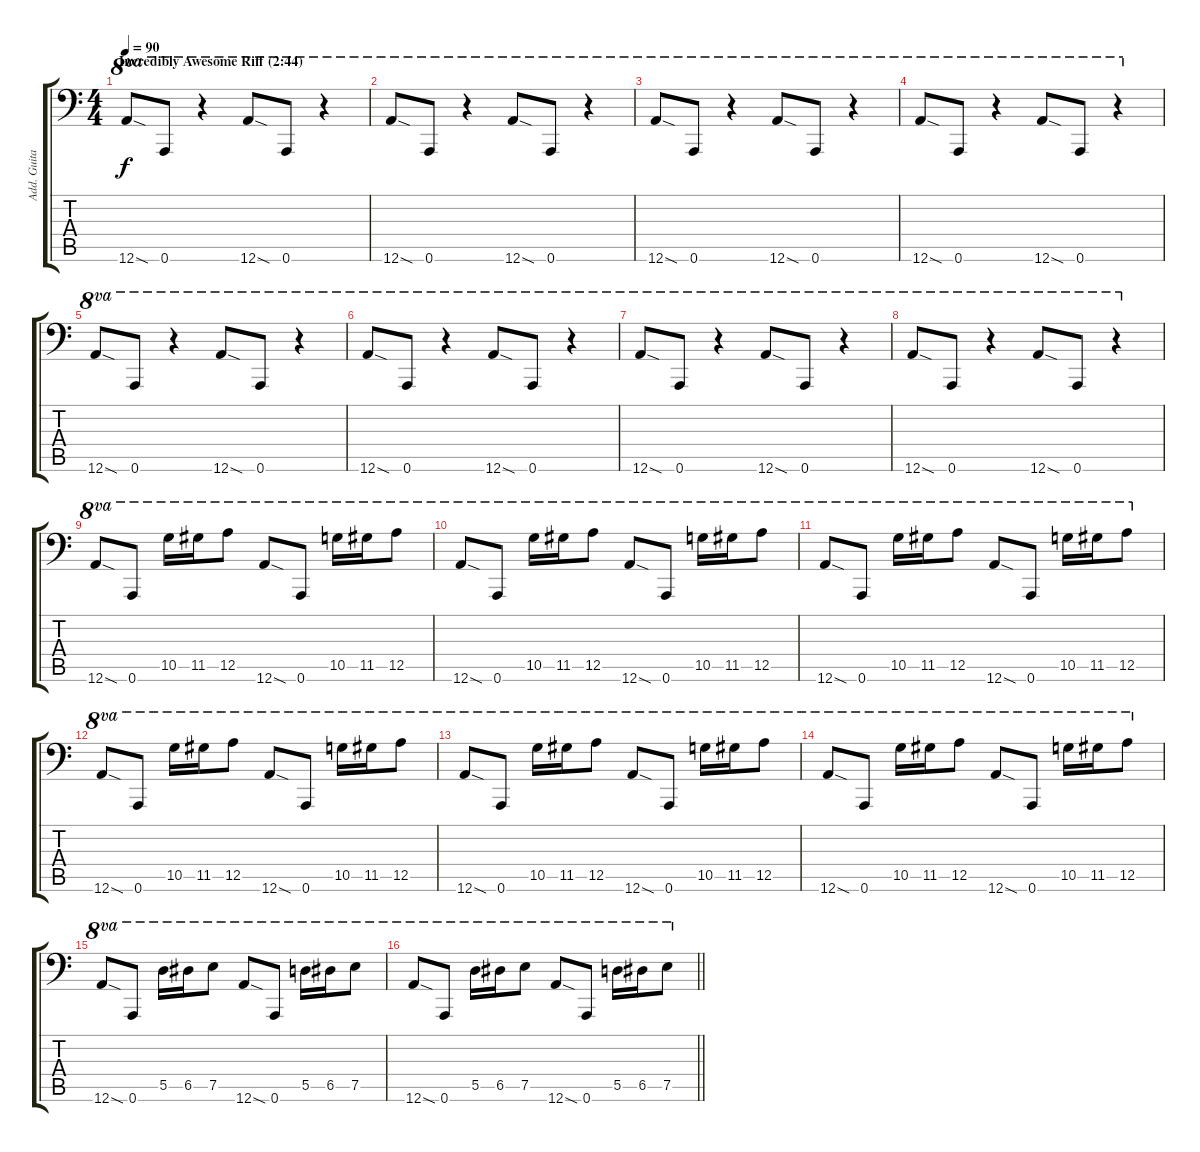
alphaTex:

\track ("Add. Guitar - Josh Homme" "Add. Guita") {instrument distortionguitar}
\staff {score tabs}
\tuning (E4 B3 G3 D3 A2 A1) {hide}
\ts (4 4)
\section ("" "Incredibly Awesome Riff (2:44)")
\tempo 90
\clef f4
\ks c
12.6{sod}.8{ot 8va dy f volume 12} 0.6.8{ot 8va} r.4{ot 8va} 12.6{sod}.8{ot 8va} 0.6.8{ot 8va} r.4{ot 8va} |
12.6{sod}.8{ot 8va} 0.6.8{ot 8va} r.4{ot 8va} 12.6{sod}.8{ot 8va} 0.6.8{ot 8va} r.4{ot 8va} |
12.6{sod}.8{ot 8va} 0.6.8{ot 8va} r.4{ot 8va} 12.6{sod}.8{ot 8va} 0.6.8{ot 8va} r.4{ot 8va} |
12.6{sod}.8{ot 8va} 0.6.8{ot 8va} r.4{ot 8va} 12.6{sod}.8{ot 8va} 0.6.8{ot 8va} r.4{ot 8va} |
12.6{sod}.8{ot 8va} 0.6.8{ot 8va} r.4{ot 8va} 12.6{sod}.8{ot 8va} 0.6.8{ot 8va} r.4{ot 8va} |
12.6{sod}.8{ot 8va} 0.6.8{ot 8va} r.4{ot 8va} 12.6{sod}.8{ot 8va} 0.6.8{ot 8va} r.4{ot 8va} |
12.6{sod}.8{ot 8va} 0.6.8{ot 8va} r.4{ot 8va} 12.6{sod}.8{ot 8va} 0.6.8{ot 8va} r.4{ot 8va} |
12.6{sod}.8{ot 8va} 0.6.8{ot 8va} r.4{ot 8va} 12.6{sod}.8{ot 8va} 0.6.8{ot 8va} r.4{ot 8va} |
12.6{sod}.8{ot 8va} 0.6.8{ot 8va} 10.5.16{ot 8va} 11.5.16{ot 8va} 12.5.8{ot 8va} 12.6{sod}.8{ot 8va} 0.6.8{ot 8va} 10.5.16{ot 8va} 11.5.16{ot 8va} 12.5.8{ot 8va} |
12.6{sod}.8{ot 8va} 0.6.8{ot 8va} 10.5.16{ot 8va} 11.5.16{ot 8va} 12.5.8{ot 8va} 12.6{sod}.8{ot 8va} 0.6.8{ot 8va} 10.5.16{ot 8va} 11.5.16{ot 8va} 12.5.8{ot 8va} |
12.6{sod}.8{ot 8va} 0.6.8{ot 8va} 10.5.16{ot 8va} 11.5.16{ot 8va} 12.5.8{ot 8va} 12.6{sod}.8{ot 8va} 0.6.8{ot 8va} 10.5.16{ot 8va} 11.5.16{ot 8va} 12.5.8{ot 8va} |
12.6{sod}.8{ot 8va} 0.6.8{ot 8va} 10.5.16{ot 8va} 11.5.16{ot 8va} 12.5.8{ot 8va} 12.6{sod}.8{ot 8va} 0.6.8{ot 8va} 10.5.16{ot 8va} 11.5.16{ot 8va} 12.5.8{ot 8va} |
12.6{sod}.8{ot 8va} 0.6.8{ot 8va} 10.5.16{ot 8va} 11.5.16{ot 8va} 12.5.8{ot 8va} 12.6{sod}.8{ot 8va} 0.6.8{ot 8va} 10.5.16{ot 8va} 11.5.16{ot 8va} 12.5.8{ot 8va} |
12.6{sod}.8{ot 8va} 0.6.8{ot 8va} 10.5.16{ot 8va} 11.5.16{ot 8va} 12.5.8{ot 8va} 12.6{sod}.8{ot 8va} 0.6.8{ot 8va} 10.5.16{ot 8va} 11.5.16{ot 8va} 12.5.8{ot 8va} |
12.6{sod}.8{ot 8va} 0.6.8{ot 8va} 5.5.16{ot 8va} 6.5.16{ot 8va} 7.5.8{ot 8va} 12.6{sod}.8{ot 8va} 0.6.8{ot 8va} 5.5.16{ot 8va} 6.5.16{ot 8va} 7.5.8{ot 8va} |
\barLineRight lightlight
12.6{sod}.8{ot 8va} 0.6.8{ot 8va} 5.5.16{ot 8va} 6.5.16{ot 8va} 7.5.8{ot 8va} 12.6{sod}.8{ot 8va} 0.6.8{ot 8va} 5.5.16{ot 8va} 6.5.16{ot 8va} 7.5.8{ot 8va}
